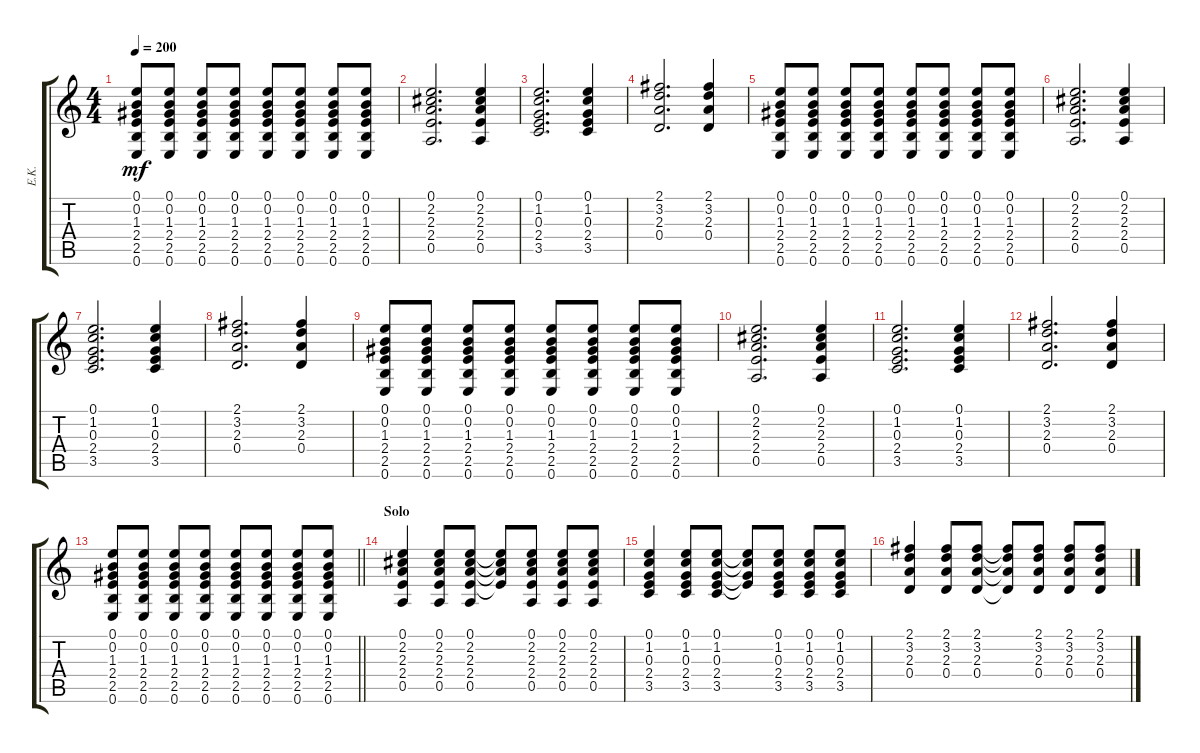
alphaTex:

\track ("E.K." "E.K.") {instrument distortionguitar}
\staff {score tabs}
\tuning (E4 B3 G3 D3 A2 E2) {hide}
\ts (4 4)
\tempo 200
\clef g2
\ks c
(0.1 0.2 1.3 2.4 2.5 0.6).8{dy mf} (0.1 0.2 1.3 2.4 2.5 0.6).8 (0.1 0.2 1.3 2.4 2.5 0.6).8 (0.1 0.2 1.3 2.4 2.5 0.6).8 (0.1 0.2 1.3 2.4 2.5 0.6).8 (0.1 0.2 1.3 2.4 2.5 0.6).8 (0.1 0.2 1.3 2.4 2.5 0.6).8 (0.1 0.2 1.3 2.4 2.5 0.6).8 |
(0.1 2.2 2.3 2.4 0.5).2{d} (0.1 2.2 2.3 2.4 0.5).4 |
(0.1 1.2 0.3 2.4 3.5).2{d} (0.1 1.2 0.3 2.4 3.5).4 |
(2.1 3.2 2.3 0.4).2{d} (2.1 3.2 2.3 0.4).4 |
(0.1 0.2 1.3 2.4 2.5 0.6).8 (0.1 0.2 1.3 2.4 2.5 0.6).8 (0.1 0.2 1.3 2.4 2.5 0.6).8 (0.1 0.2 1.3 2.4 2.5 0.6).8 (0.1 0.2 1.3 2.4 2.5 0.6).8 (0.1 0.2 1.3 2.4 2.5 0.6).8 (0.1 0.2 1.3 2.4 2.5 0.6).8 (0.1 0.2 1.3 2.4 2.5 0.6).8 |
(0.1 2.2 2.3 2.4 0.5).2{d} (0.1 2.2 2.3 2.4 0.5).4 |
(0.1 1.2 0.3 2.4 3.5).2{d} (0.1 1.2 0.3 2.4 3.5).4 |
(2.1 3.2 2.3 0.4).2{d} (2.1 3.2 2.3 0.4).4 |
(0.1 0.2 1.3 2.4 2.5 0.6).8 (0.1 0.2 1.3 2.4 2.5 0.6).8 (0.1 0.2 1.3 2.4 2.5 0.6).8 (0.1 0.2 1.3 2.4 2.5 0.6).8 (0.1 0.2 1.3 2.4 2.5 0.6).8 (0.1 0.2 1.3 2.4 2.5 0.6).8 (0.1 0.2 1.3 2.4 2.5 0.6).8 (0.1 0.2 1.3 2.4 2.5 0.6).8 |
(0.1 2.2 2.3 2.4 0.5).2{d} (0.1 2.2 2.3 2.4 0.5).4 |
(0.1 1.2 0.3 2.4 3.5).2{d} (0.1 1.2 0.3 2.4 3.5).4 |
(2.1 3.2 2.3 0.4).2{d} (2.1 3.2 2.3 0.4).4 |
\barLineRight lightlight
(0.1 0.2 1.3 2.4 2.5 0.6).8 (0.1 0.2 1.3 2.4 2.5 0.6).8 (0.1 0.2 1.3 2.4 2.5 0.6).8 (0.1 0.2 1.3 2.4 2.5 0.6).8 (0.1 0.2 1.3 2.4 2.5 0.6).8 (0.1 0.2 1.3 2.4 2.5 0.6).8 (0.1 0.2 1.3 2.4 2.5 0.6).8 (0.1 0.2 1.3 2.4 2.5 0.6).8 |
\section ("" "Solo")
(0.1 2.2 2.3 2.4 0.5).4 (0.1 2.2 2.3 2.4 0.5).8 (0.1 2.2 2.3 2.4 0.5).8 (0.1{t} 2.2{t} 2.3{t} 2.4{t}).8 (0.1 2.2 2.3 2.4 0.5).8 (0.1 2.2 2.3 2.4 0.5).8 (0.1 2.2 2.3 2.4 0.5).8 |
(0.1 1.2 0.3 2.4 3.5).4 (0.1 1.2 0.3 2.4 3.5).8 (0.1 1.2 0.3 2.4 3.5).8 (0.1{t} 1.2{t} 0.3{t} 2.4{t}).8 (0.1 1.2 0.3 2.4 3.5).8 (0.1 1.2 0.3 2.4 3.5).8 (0.1 1.2 0.3 2.4 3.5).8 |
(2.1 3.2 2.3 0.4).4 (2.1 3.2 2.3 0.4).8 (2.1 3.2 2.3 0.4).8 (2.1{t} 3.2{t} 2.3{t} 0.4{t}).8 (2.1 3.2 2.3 0.4).8 (2.1 3.2 2.3 0.4).8 (2.1 3.2 2.3 0.4).8
